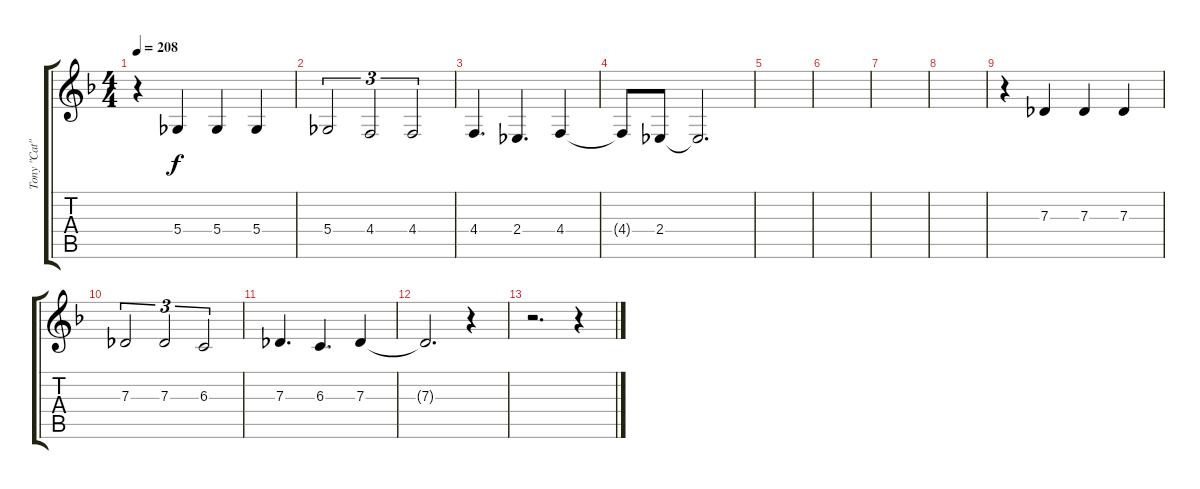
\track ("Tony \"Cat\" Martin" "Tony \"Cat\"") {instrument stringensemble1}
\staff {score tabs}
\tuning (Eb4 Bb3 Gb3 Db3 Ab2 Eb2) {hide}
\ts (4 4)
\tempo 208
\clef g2
\ks f
r.4{dy f} 5.4.4 5.4.4 5.4.4 |
5.4.2{tu (3 2)} 4.4.2{tu (3 2)} 4.4.2{tu (3 2)} |
4.4.4{d} 2.4.4{d} 4.4.4 |
4.4{t}.8 2.4.8 2.4{t}.2{d} |
|
|
|
|
r.4 7.3.4 7.3.4 7.3.4 |
7.3.2{tu (3 2)} 7.3.2{tu (3 2)} 6.3.2{tu (3 2)} |
7.3.4{d} 6.3.4{d} 7.3.4 |
7.3{t}.2{d} r.4 |
r.2{d} r.4
